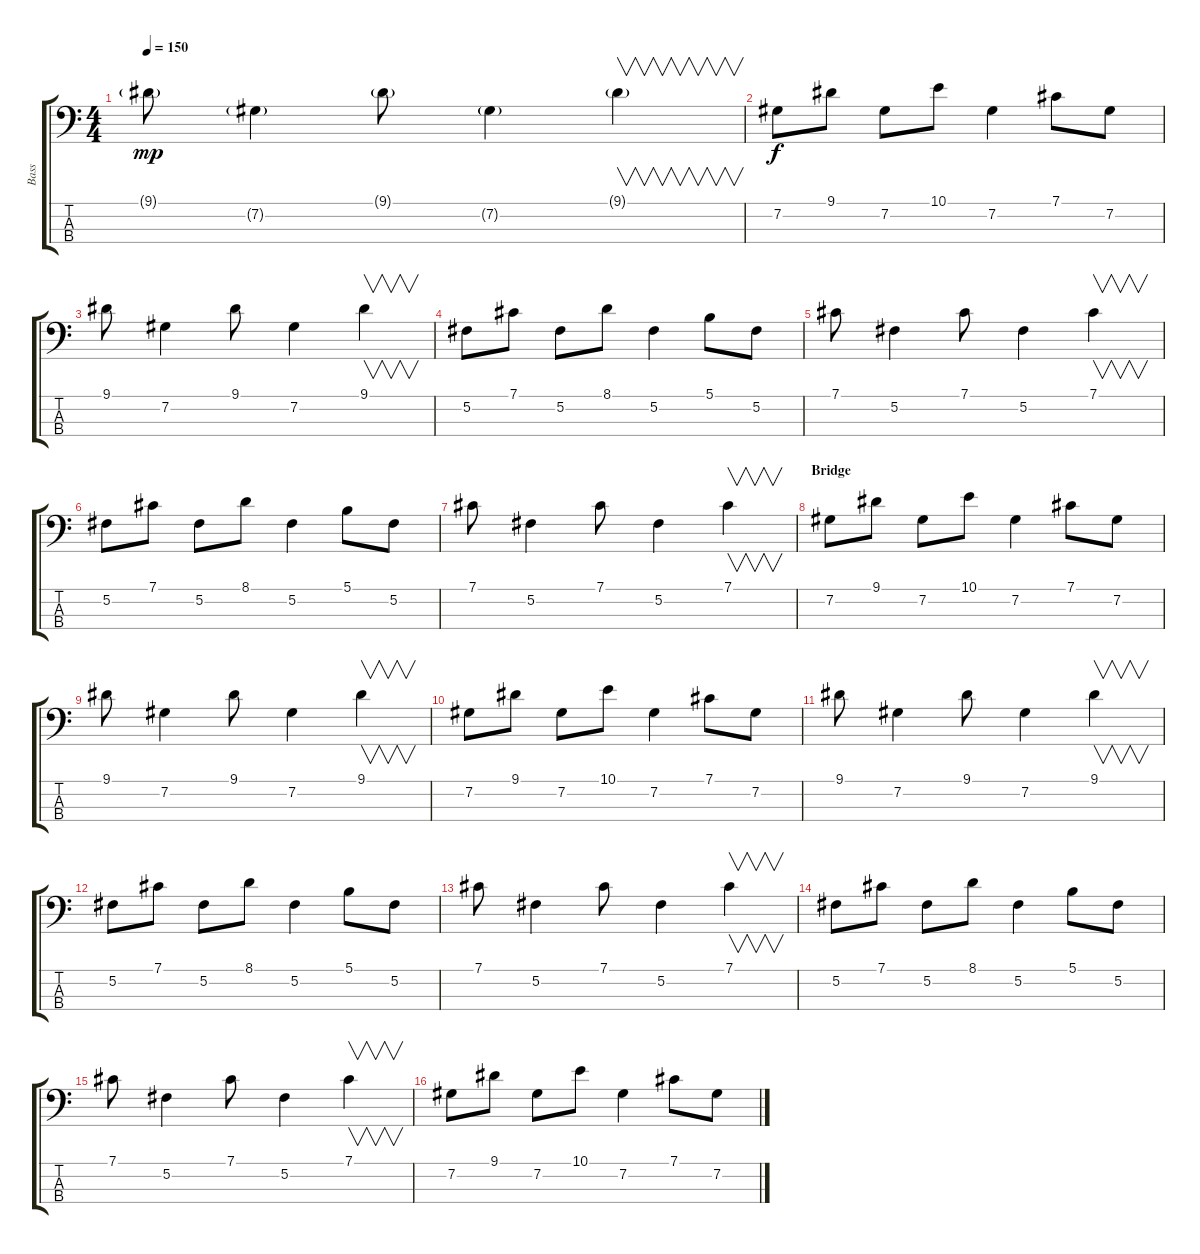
\track ("Bass" "Bass") {instrument electricbasspick}
\staff {score tabs}
\tuning (Gb2 Db2 Ab1 Eb1) {hide}
\ts (4 4)
\tempo 150
\clef f4
\ks c
9.1{g}.8{dy mp} 7.2{g}.4 9.1{g}.8 7.2{g}.4 9.1{g}.4{v} |
7.2.8{dy f} 9.1.8 7.2.8 10.1.8 7.2.4 7.1.8 7.2.8 |
9.1.8 7.2.4 9.1.8 7.2.4 9.1.4{v} |
5.2.8 7.1.8 5.2.8 8.1.8 5.2.4 5.1.8 5.2.8 |
7.1.8 5.2.4 7.1.8 5.2.4 7.1.4{v} |
5.2.8 7.1.8 5.2.8 8.1.8 5.2.4 5.1.8 5.2.8 |
7.1.8 5.2.4 7.1.8 5.2.4 7.1.4{v} |
\section ("" "Bridge")
7.2.8 9.1.8 7.2.8 10.1.8 7.2.4 7.1.8 7.2.8 |
9.1.8 7.2.4 9.1.8 7.2.4 9.1.4{v} |
7.2.8 9.1.8 7.2.8 10.1.8 7.2.4 7.1.8 7.2.8 |
9.1.8 7.2.4 9.1.8 7.2.4 9.1.4{v} |
5.2.8 7.1.8 5.2.8 8.1.8 5.2.4 5.1.8 5.2.8 |
7.1.8 5.2.4 7.1.8 5.2.4 7.1.4{v} |
5.2.8 7.1.8 5.2.8 8.1.8 5.2.4 5.1.8 5.2.8 |
7.1.8 5.2.4 7.1.8 5.2.4 7.1.4{v} |
7.2.8 9.1.8 7.2.8 10.1.8 7.2.4 7.1.8 7.2.8
